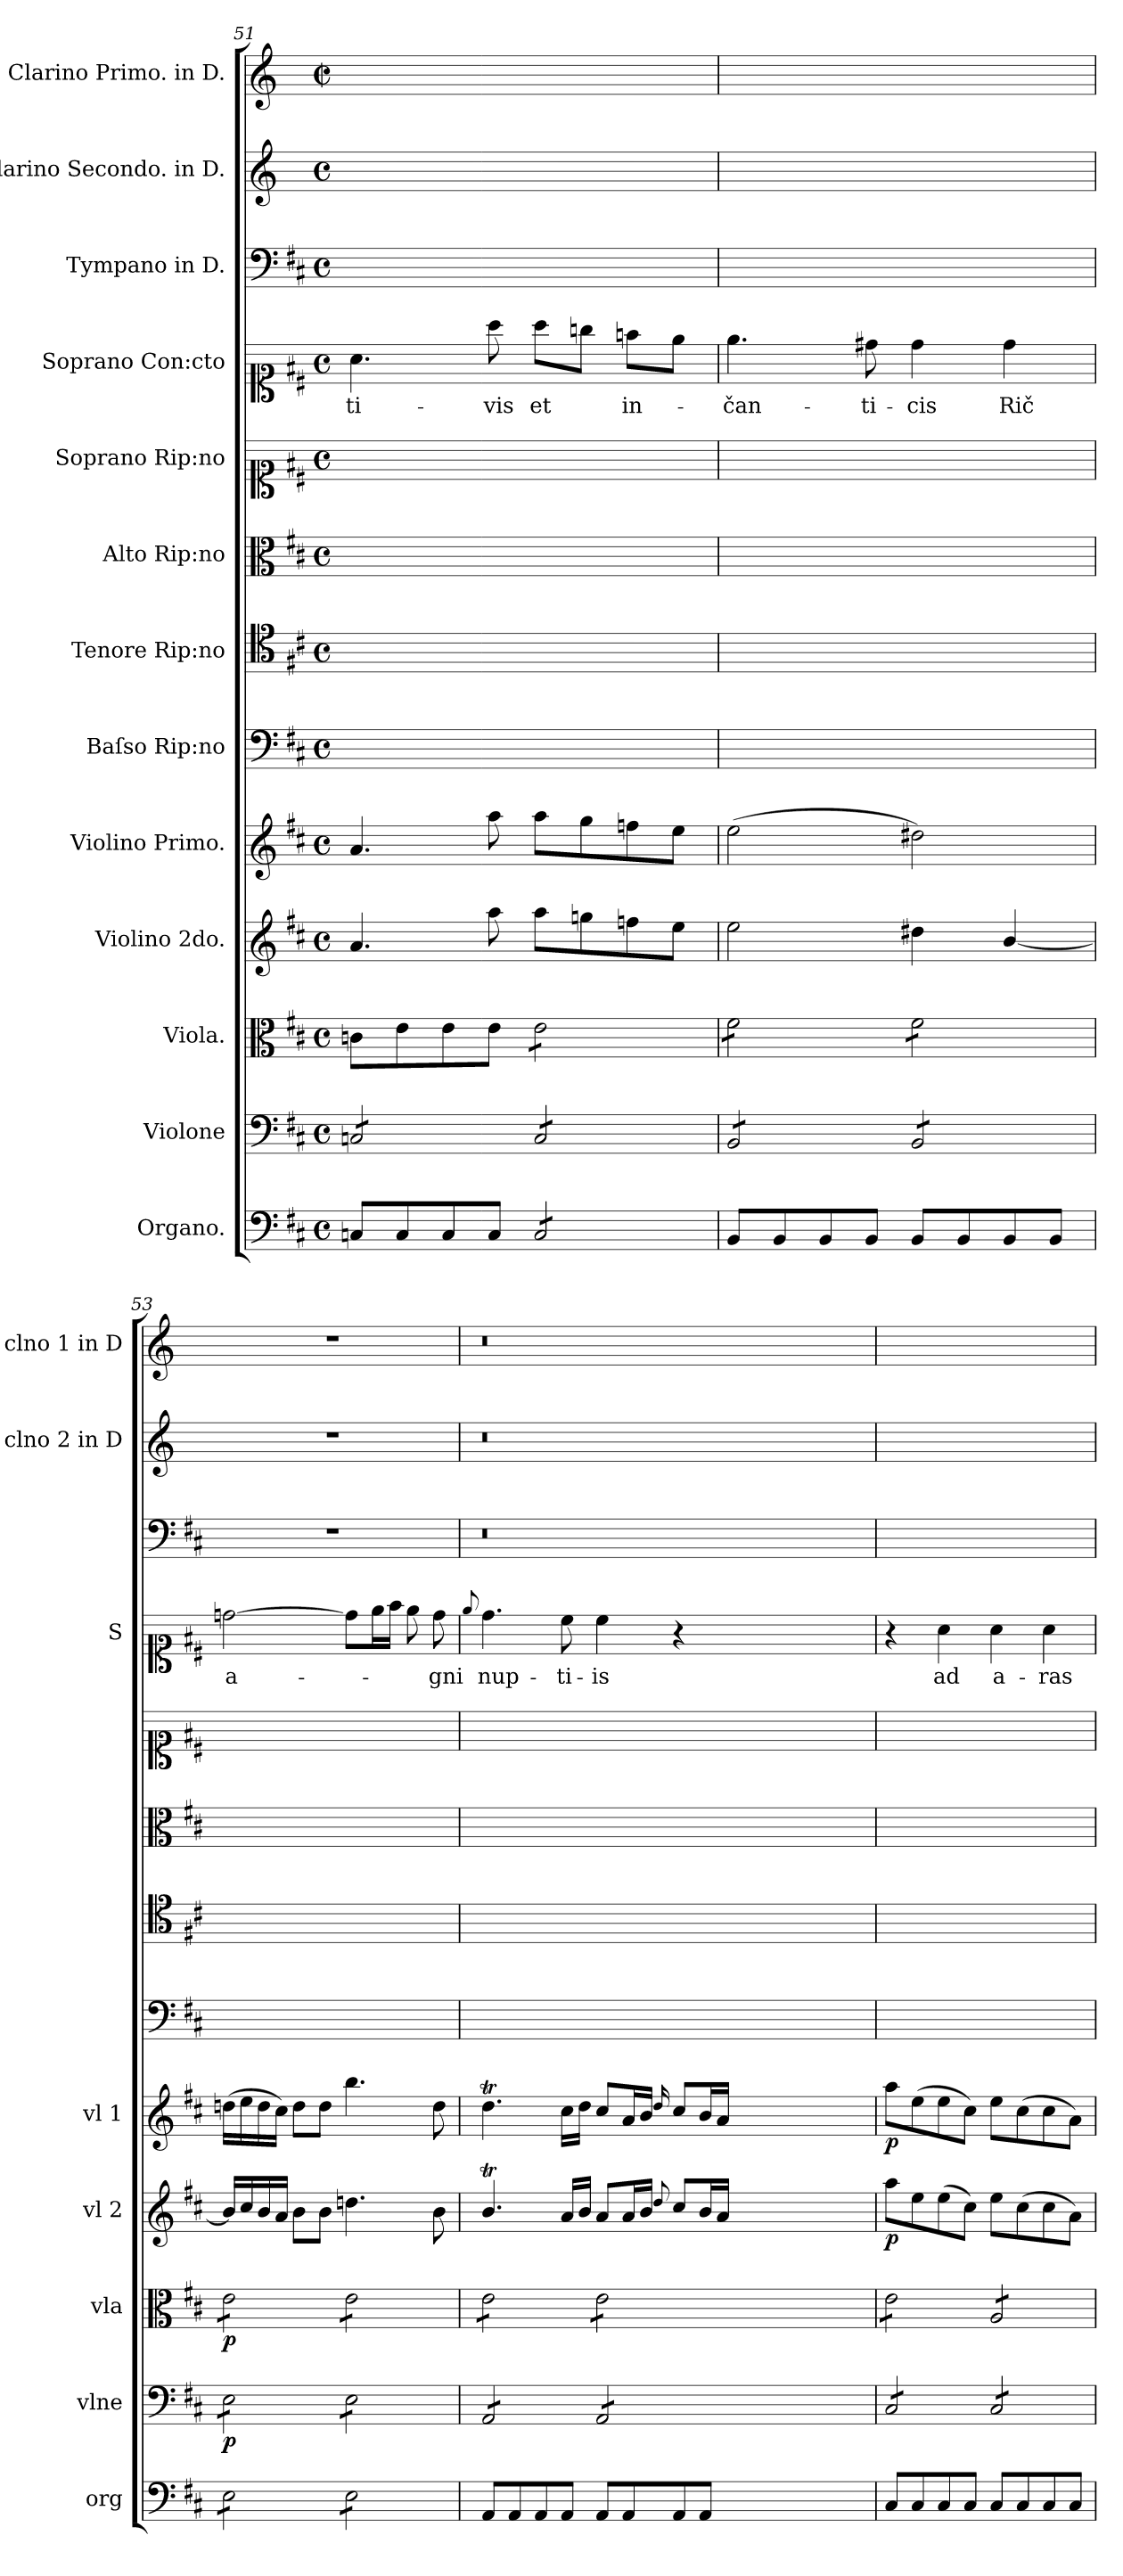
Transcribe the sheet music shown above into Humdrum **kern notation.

**kern	**dynam	**kern	**dynam	**kern	**dynam	**kern	**dynam	**kern	**dynam	**kern	**kern	**kern	**kern	**kern	**text	**kern	**kern	**kern
*part13	*part13	*part12	*part12	*part11	*part11	*part10	*part10	*part9	*part9	*part8	*part7	*part6	*part5	*part4	*part4	*part3	*part2	*part1
*staff13	*staff13	*staff12	*staff12	*staff11	*staff11	*staff10	*staff10	*staff9	*staff9	*staff8	*staff7	*staff6	*staff5	*staff4	*staff4	*staff3	*staff2	*staff1
*I"Organo.	*	*I"Violone	*	*I"Viola.	*	*I"Violino 2do.	*	*I"Violino Primo.	*	*I"Baſso Rip:no	*I"Tenore Rip:no	*I"Alto Rip:no	*I"Soprano Rip:no	*I"Soprano Con:cto	*	*I"Tympano in D.	*I"Clarino Secondo. in D.	*I"Clarino Primo. in D.
*I'org	*	*I'vlne	*	*I'vla	*	*I'vl 2	*	*I'vl 1	*	*	*	*	*	*I'S	*	*	*I'clno 2 in D	*I'clno 1 in D
*clefF4	*	*clefF4	*	*clefC3	*	*clefG2	*	*clefG2	*	*clefF4	*clefC4	*clefC3	*clefC1	*clefC1	*	*clefF4	*clefG2	*clefG2
*	*	*	*	*	*	*	*	*	*	*	*	*	*	*	*	*ITrd-1c-1	*ITrd-1c-2	*ITrd-1c-2
*k[f#c#]	*	*k[f#c#]	*	*k[f#c#]	*	*k[f#c#]	*	*k[f#c#]	*	*k[f#c#]	*k[f#c#]	*k[f#c#]	*k[f#c#]	*k[f#c#]	*	*k[b-e-a-]	*k[f#c#]	*k[f#c#]
*M4/4	*	*M4/4	*	*M4/4	*	*M4/4	*	*M4/4	*	*M4/4	*M4/4	*M4/4	*M4/4	*M4/4	*	*M4/4	*M4/4	*M4/4
*met(c)	*	*met(c)	*	*met(c)	*	*met(c)	*	*met(c)	*	*met(c)	*met(c)	*met(c)	*met(c)	*met(c)	*	*met(c)	*met(c)	*met(c|)
=51	=51	=51	=51	=51	=51	=51	=51	=51	=51	=51	=51	=51	=51	=51	=51	=51	=51	=51
!	!	!	!	!	!	!	!LO:DY:b	!	!	!	!	!	!	!	!	!	!	!
*	*	*tremolo	*	*	*	*	*	*	*	*	*	*	*	*	*	*	*	*
8Cn/L	poc&colon;for.	8Cn/L	.	8cn\L	pocofor.	4.a/	pocfor	4.a/	.	1ryy	1ryy	1ryy	1ryy	4.a\	-ti-	1ryy	1ryy	1ryy
8C/	.	8Cn/	.	8e\	.	.	.	.	.	.	.	.	.	.	.	.	.	.
8C/	.	8Cn/	.	8e\	.	.	.	.	.	.	.	.	.	.	.	.	.	.
8C/J	.	8Cn/J	.	8e\J	.	8aa\	.	8aa\	.	.	.	.	.	8aa\	-vis	.	.	.
*tremolo	*	*	*	*	*	*	*	*	*	*	*	*	*	*	*	*	*	*
*	*	*	*	*tremolo	*	*	*	*	*	*	*	*	*	*	*	*	*	*
8C/L	.	8C/L	.	8e\L	.	8aa\L	.	8aa\L	.	.	.	.	.	8aa\L	et	.	.	.
8C/	.	8C/	.	8e\	.	8ggn\	.	8gg\	.	.	.	.	.	8ggn\J	.	.	.	.
8C/	.	8C/	.	8e\	.	8ffn\	.	8ffn\	.	.	.	.	.	8ffn\L	in-	.	.	.
8C/J	.	8C/J	.	8e\J	.	8ee\J	.	8ee\J	.	.	.	.	.	8ee\J	.	.	.	.
*Xtremolo	*	*	*	*	*	*	*	*	*	*	*	*	*	*	*	*	*	*
=52	=52	=52	=52	=52	=52	=52	=52	=52	=52	=52	=52	=52	=52	=52	=52	=52	=52	=52
8BB/L	.	8BB/L	.	8f#\L	.	2ee\	.	(2ee\	.	1ryy	1ryy	1ryy	1ryy	4.ee\	-čan-	1ryy	1ryy	1ryy
8BB/	.	8BB/	.	8f#\	.	.	.	.	.	.	.	.	.	.	.	.	.	.
8BB/	.	8BB/	.	8f#\	.	.	.	.	.	.	.	.	.	.	.	.	.	.
8BB/J	.	8BB/J	.	8f#\J	.	.	.	.	.	.	.	.	.	8dd#X\	-ti-	.	.	.
8BB/L	.	8BB/L	.	8f#\L	.	4dd#X\	.	2dd#X\)	.	.	.	.	.	4dd#\	-cis	.	.	.
8BB/	.	8BB/	.	8f#\	.	.	.	.	.	.	.	.	.	.	.	.	.	.
8BB/	.	8BB/	.	8f#\	.	[4b/	.	.	.	.	.	.	.	4dd#\	Rič	.	.	.
8BB/J	.	8BB/J	.	8f#\J	.	.	.	.	.	.	.	.	.	.	.	.	.	.
=53	=53	=53	=53	=53	=53	=53	=53	=53	=53	=53	=53	=53	=53	=53	=53	=53	=53	=53
!	!	!	!LO:DY:b	!	!	!	!	!	!LO:DY:b	!	!	!	!	!	!	!	!	!
*tremolo	*	*	*	*	*	*	*	*	*	*	*	*	*	*	*	*	*	*
8E\L	pia	8E\L	p	8e\L	p	16b/LL]	.	(16ddn\LL	pia	1ryy	1ryy	1ryy	1ryy	[2ddn\	a-	1r	1r	1r
.	.	.	.	.	.	16cc#/	.	16ee\	.	.	.	.	.	.	.	.	.	.
8E\	.	8E\	.	8e\	.	16b/	.	16dd\	.	.	.	.	.	.	.	.	.	.
.	.	.	.	.	.	16a/JJ	.	16cc#\JJ)	.	.	.	.	.	.	.	.	.	.
8E\	.	8E\	.	8e\	.	8b\L	.	8dd\L	.	.	.	.	.	.	.	.	.	.
8E\J	.	8E\J	.	8e\J	.	8b\J	.	8dd\J	.	.	.	.	.	.	.	.	.	.
8E\L	.	8E\L	.	8e\L	.	4.ddn\	.	4.bb\	.	.	.	.	.	8dd\L]	.	.	.	.
8E\	.	8E\	.	8e\	.	.	.	.	.	.	.	.	.	16ee\L	.	.	.	.
.	.	.	.	.	.	.	.	.	.	.	.	.	.	16ff#\JJ	.	.	.	.
8E\	.	8E\	.	8e\	.	.	.	.	.	.	.	.	.	8ee\	.	.	.	.
8E\J	.	8E\J	.	8e\J	.	8b\	.	8dd\	.	.	.	.	.	8dd\	-gni	.	.	.
*Xtremolo	*	*	*	*	*	*	*	*	*	*	*	*	*	*	*	*	*	*
=54	=54	=54	=54	=54	=54	=54	=54	=54	=54	=54	=54	=54	=54	=54	=54	=54	=54	=54
.	.	.	.	.	.	.	.	.	.	.	.	.	.	8qqee/	.	.	.	.
8AA/L	.	8AA/L	.	8e\L	.	4.bT/	.	4.ddT\	.	1ryy	1ryy	1ryy	1ryy	4.dd\	nup-	0.r	0.r	0.r
8AA/	.	8AA/	.	8e\	.	.	.	.	.	.	.	.	.	.	.	.	.	.
8AA/	.	8AA/	.	8e\	.	.	.	.	.	.	.	.	.	.	.	.	.	.
8AA/J	.	8AA/J	.	8e\J	.	16a/LL	.	16cc#\LL	.	.	.	.	.	8cc#\	-ti-	.	.	.
.	.	.	.	.	.	16b/JJ	.	16dd\JJ	.	.	.	.	.	.	.	.	.	.
!	!	!	!	!	!	!	!LO:DY:b	!	!	!	!	!	!	!	!	!	!	!
8AA/L	.	8AA/L	.	8e\L	.	8a/L	pocfor	8cc#/L	.	.	.	.	.	4cc#\	-is	.	.	.
8AA/	.	8AA/	.	8e\	.	16a/L	.	16a/L	.	.	.	.	.	.	.	.	.	.
!	!	!	!	!	!	!	!	!	!LO:DY:b	!	!	!	!	!	!	!	!	!
.	.	.	.	.	.	16b/JJ	.	16b/JJ	pocfor&colon;	.	.	.	.	.	.	.	.	.
.	.	.	.	.	.	8qqdd/	.	16qqdd/	.	.	.	.	.	.	.	.	.	.
8AA/	.	8AA/	.	8e\	.	8cc#/L	.	8cc#/L	.	.	.	.	.	4r	.	.	.	.
8AA/J	.	8AA/J	.	8e\J	.	16b/L	.	16b/L	.	.	.	.	.	.	.	.	.	.
.	.	.	.	.	.	16a/JJ	.	16a/JJ	.	.	.	.	.	.	.	.	.	.
0ryy	.	0ryy	.	0ryy	.	0ryy	.	0ryy	.	0ryy	0ryy	0ryy	0ryy	0ryy	.	.	.	.
=55	=55	=55	=55	=55	=55	=55	=55	=55	=55	=55	=55	=55	=55	=55	=55	=55	=55	=55
!	!	!	!	!	!	!	!LO:DY:b	!	!LO:DY:b	!	!	!	!	!	!	!	!	!
8C#/L	.	8C#/L	.	8e\L	.	8aa\L	p	8aa\L	p	1ryy	1ryy	1ryy	1ryy	4r	.	1ryy	1ryy	1ryy
8C#/	.	8C#/	.	8e\	.	8ee\	.	(8ee\	.	.	.	.	.	.	.	.	.	.
8C#/	.	8C#/	.	8e\	.	(8ee\	.	8ee\	.	.	.	.	.	4a\	ad	.	.	.
8C#/J	.	8C#/J	.	8e\J	.	8cc#\J)	.	8cc#\J)	.	.	.	.	.	.	.	.	.	.
8C#/L	.	8C#/L	.	8A/L	.	8ee\L	.	8ee\L	.	.	.	.	.	4a\	a-	.	.	.
8C#/	.	8C#/	.	8A/	.	(8cc#\	.	(8cc#\	.	.	.	.	.	.	.	.	.	.
8C#/	.	8C#/	.	8A/	.	8cc#\	.	8cc#\	.	.	.	.	.	4a\	-ras	.	.	.
8C#/J	.	8C#/J	.	8A/J	.	8a\J)	.	8a\J)	.	.	.	.	.	.	.	.	.	.
*	*	*	*	*Xtremolo	*	*	*	*	*	*	*	*	*	*	*	*	*	*
*	*	*Xtremolo	*	*	*	*	*	*	*	*	*	*	*	*	*	*	*	*
=	=	=	=	=	=	=	=	=	=	=	=	=	=	=	=	=	=	=
*-	*-	*-	*-	*-	*-	*-	*-	*-	*-	*-	*-	*-	*-	*-	*-	*-	*-	*-
